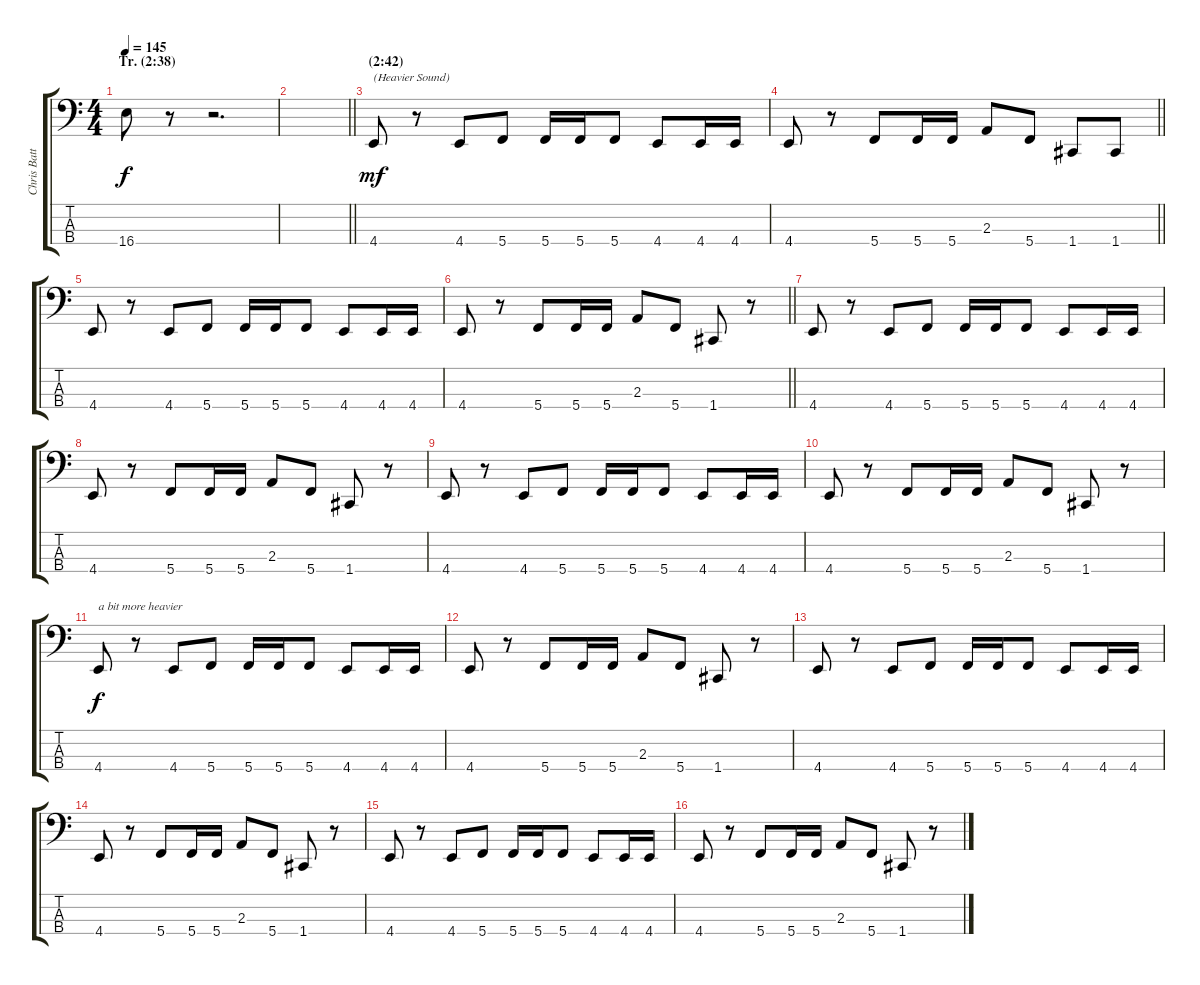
\track ("Chris Batten [Bass]" "Chris Batt") {instrument electricbassfinger}
\staff {score tabs}
\tuning (F2 C2 G1 C1) {hide}
\ts (4 4)
\section ("" "Tr. (2:38)")
\tempo 145
\clef f4
\ks c
16.4.8{dy f} r.8 r.2{d} |
\barLineRight lightlight
|
\section ("" "(2:42)")
4.4.8{txt "(Heavier Sound)" dy mf instrument synthbrass1} r.8 4.4.8 5.4.8 5.4.16 5.4.16 5.4.8 4.4.8 4.4.16 4.4.16 |
\barLineRight lightlight
4.4.8 r.8 5.4.8 5.4.16 5.4.16 2.3.8 5.4.8 1.4.8 1.4.8 |
4.4.8 r.8 4.4.8 5.4.8 5.4.16 5.4.16 5.4.8 4.4.8 4.4.16 4.4.16 |
\barLineRight lightlight
4.4.8 r.8 5.4.8 5.4.16 5.4.16 2.3.8 5.4.8 1.4.8 r.8 |
4.4.8 r.8 4.4.8 5.4.8 5.4.16 5.4.16 5.4.8 4.4.8 4.4.16 4.4.16 |
4.4.8 r.8 5.4.8 5.4.16 5.4.16 2.3.8 5.4.8 1.4.8 r.8 |
4.4.8 r.8 4.4.8 5.4.8 5.4.16 5.4.16 5.4.8 4.4.8 4.4.16 4.4.16 |
4.4.8 r.8 5.4.8 5.4.16 5.4.16 2.3.8 5.4.8 1.4.8 r.8 |
4.4.8{txt "a bit more heavier" dy f} r.8 4.4.8 5.4.8 5.4.16 5.4.16 5.4.8 4.4.8 4.4.16 4.4.16 |
4.4.8 r.8 5.4.8 5.4.16 5.4.16 2.3.8 5.4.8 1.4.8 r.8 |
4.4.8 r.8 4.4.8 5.4.8 5.4.16 5.4.16 5.4.8 4.4.8 4.4.16 4.4.16 |
4.4.8 r.8 5.4.8 5.4.16 5.4.16 2.3.8 5.4.8 1.4.8 r.8 |
4.4.8 r.8 4.4.8 5.4.8 5.4.16 5.4.16 5.4.8 4.4.8 4.4.16 4.4.16 |
4.4.8 r.8 5.4.8 5.4.16 5.4.16 2.3.8 5.4.8 1.4.8 r.8
